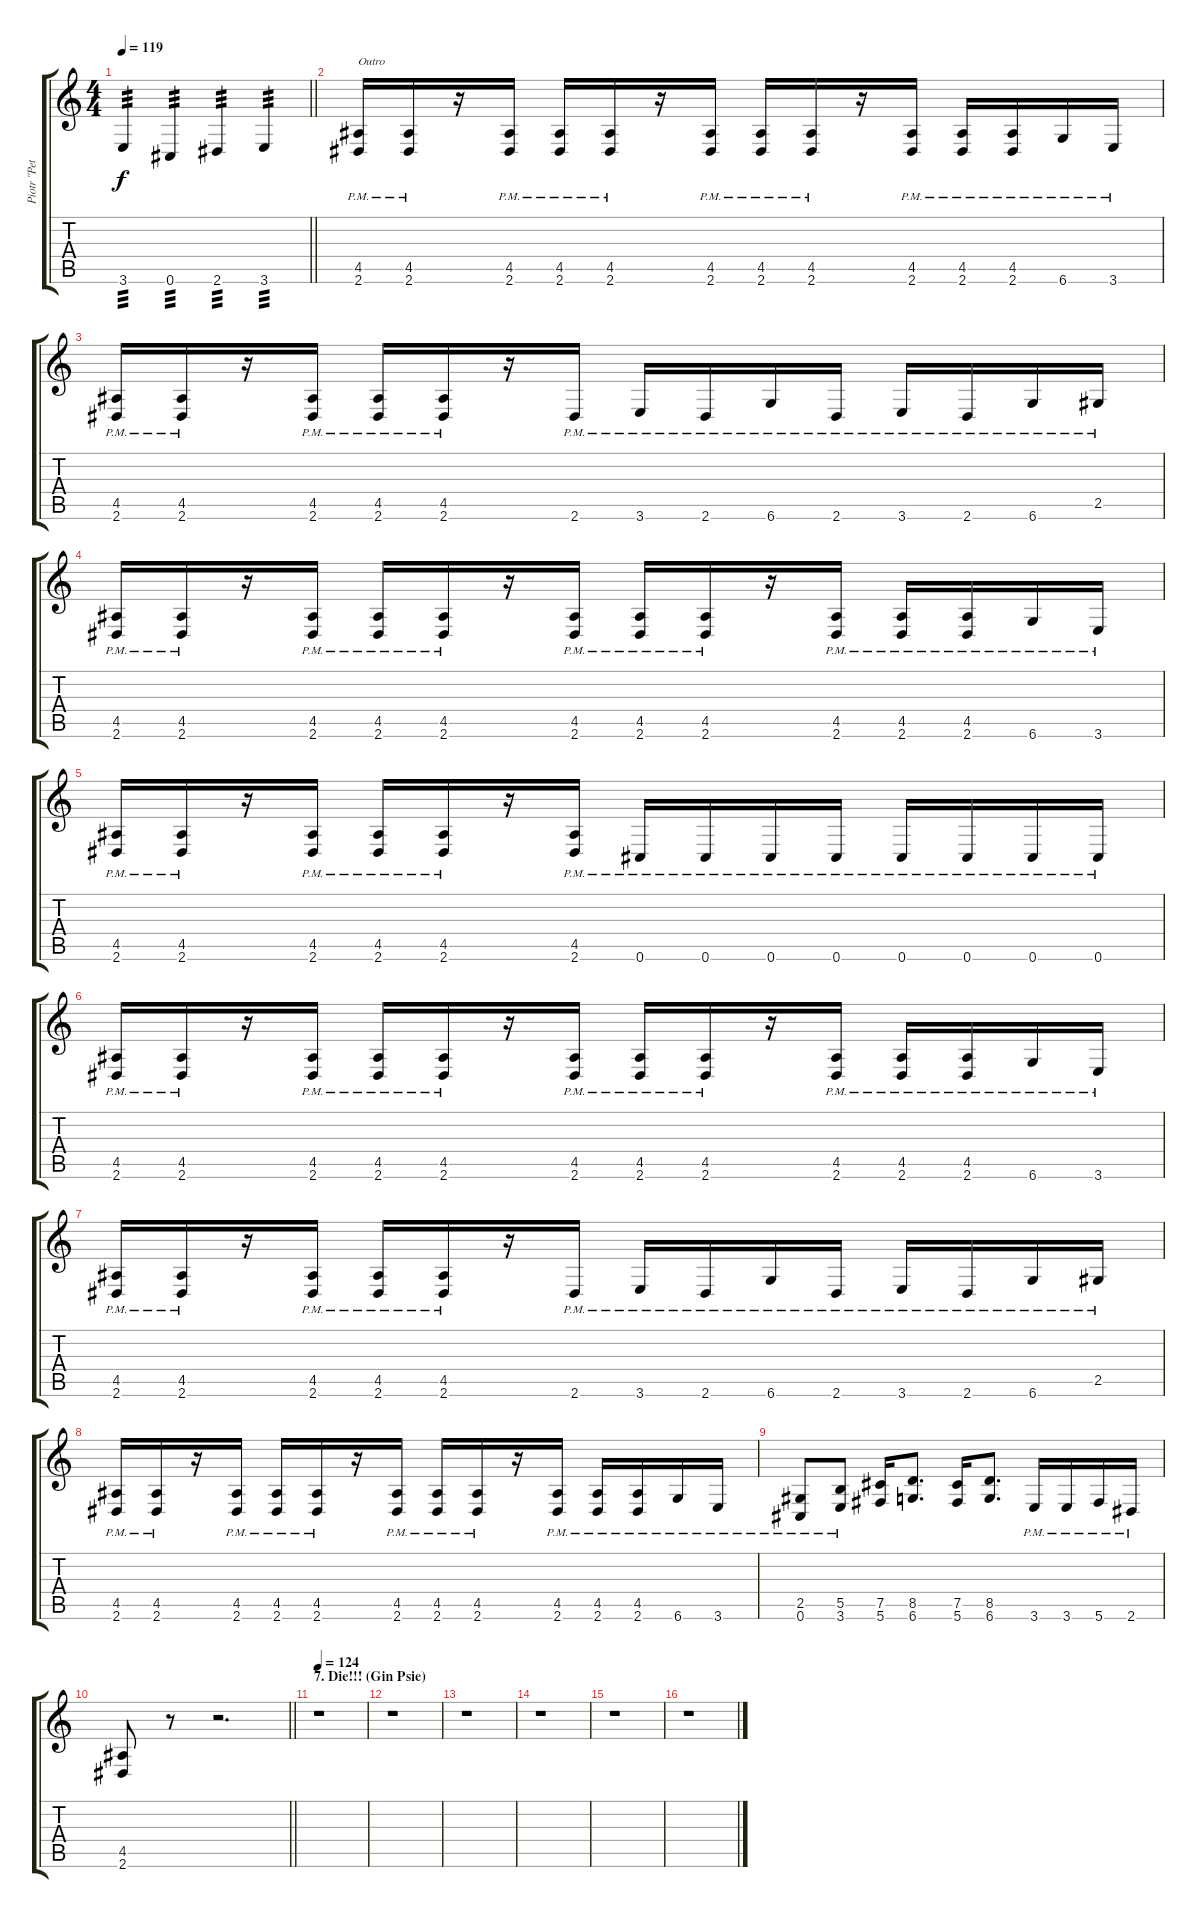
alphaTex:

\track ("Piotr \"Peter\" Wiwczarek (Rythm)" "Piotr \"Pet") {instrument distortionguitar}
\staff {score tabs}
\tuning (Db4 Ab3 E3 B2 Gb2 Db2) {hide}
\ts (4 4)
\tempo 119
\clef g2
\barLineRight lightlight
\ks c
3.6.4{tp 3 dy f} 0.6.4{tp 3} 2.6.4{tp 3} 3.6.4{tp 3} |
(4.5{pm} 2.6{pm}).16{txt "Outro"} (4.5{pm} 2.6{pm}).16 r.16 (4.5{pm} 2.6{pm}).16 (4.5{pm} 2.6{pm}).16 (4.5{pm} 2.6{pm}).16 r.16 (4.5{pm} 2.6{pm}).16 (4.5{pm} 2.6{pm}).16 (4.5{pm} 2.6{pm}).16 r.16 (4.5{pm} 2.6{pm}).16 (4.5{pm} 2.6{pm}).16 (4.5{pm} 2.6{pm}).16 6.6{pm}.16 3.6{pm}.16 |
(4.5{pm} 2.6{pm}).16 (4.5{pm} 2.6{pm}).16 r.16 (4.5{pm} 2.6{pm}).16 (4.5{pm} 2.6{pm}).16 (4.5{pm} 2.6{pm}).16 r.16 2.6{pm}.16 3.6{pm}.16 2.6{pm}.16 6.6{pm}.16 2.6{pm}.16 3.6{pm}.16 2.6{pm}.16 6.6{pm}.16 2.5{pm}.16 |
(4.5{pm} 2.6{pm}).16 (4.5{pm} 2.6{pm}).16 r.16 (4.5{pm} 2.6{pm}).16 (4.5{pm} 2.6{pm}).16 (4.5{pm} 2.6{pm}).16 r.16 (4.5{pm} 2.6{pm}).16 (4.5{pm} 2.6{pm}).16 (4.5{pm} 2.6{pm}).16 r.16 (4.5{pm} 2.6{pm}).16 (4.5{pm} 2.6{pm}).16 (4.5{pm} 2.6{pm}).16 6.6{pm}.16 3.6{pm}.16 |
(4.5{pm} 2.6{pm}).16 (4.5{pm} 2.6{pm}).16 r.16 (4.5{pm} 2.6{pm}).16 (4.5{pm} 2.6{pm}).16 (4.5{pm} 2.6{pm}).16 r.16 (4.5{pm} 2.6{pm}).16 0.6{pm}.16 0.6{pm}.16 0.6{pm}.16 0.6{pm}.16 0.6{pm}.16 0.6{pm}.16 0.6{pm}.16 0.6{pm}.16 |
(4.5{pm} 2.6{pm}).16 (4.5{pm} 2.6{pm}).16 r.16 (4.5{pm} 2.6{pm}).16 (4.5{pm} 2.6{pm}).16 (4.5{pm} 2.6{pm}).16 r.16 (4.5{pm} 2.6{pm}).16 (4.5{pm} 2.6{pm}).16 (4.5{pm} 2.6{pm}).16 r.16 (4.5{pm} 2.6{pm}).16 (4.5{pm} 2.6{pm}).16 (4.5{pm} 2.6{pm}).16 6.6{pm}.16 3.6{pm}.16 |
(4.5{pm} 2.6{pm}).16 (4.5{pm} 2.6{pm}).16 r.16 (4.5{pm} 2.6{pm}).16 (4.5{pm} 2.6{pm}).16 (4.5{pm} 2.6{pm}).16 r.16 2.6{pm}.16 3.6{pm}.16 2.6{pm}.16 6.6{pm}.16 2.6{pm}.16 3.6{pm}.16 2.6{pm}.16 6.6{pm}.16 2.5{pm}.16 |
(4.5{pm} 2.6{pm}).16 (4.5{pm} 2.6{pm}).16 r.16 (4.5{pm} 2.6{pm}).16 (4.5{pm} 2.6{pm}).16 (4.5{pm} 2.6{pm}).16 r.16 (4.5{pm} 2.6{pm}).16 (4.5{pm} 2.6{pm}).16 (4.5{pm} 2.6{pm}).16 r.16 (4.5{pm} 2.6{pm}).16 (4.5{pm} 2.6{pm}).16 (4.5{pm} 2.6{pm}).16 6.6{pm}.16 3.6{pm}.16 |
(2.5{pm} 0.6{pm}).8 (5.5{pm} 3.6{pm}).8 (7.5 5.6).16 (8.5 6.6).8{d} (7.5 5.6).16 (8.5 6.6).8{d} 3.6{pm}.16 3.6{pm}.16 5.6{pm}.16 2.6{pm}.16 |
\barLineRight lightlight
(4.5 2.6).8 r.8 r.2{d} |
\section ("" "7. Die!!! (Gin Psie)")
\tempo 124
r.1 |
r.1 |
r.1 |
r.1 |
r.1 |
r.1
